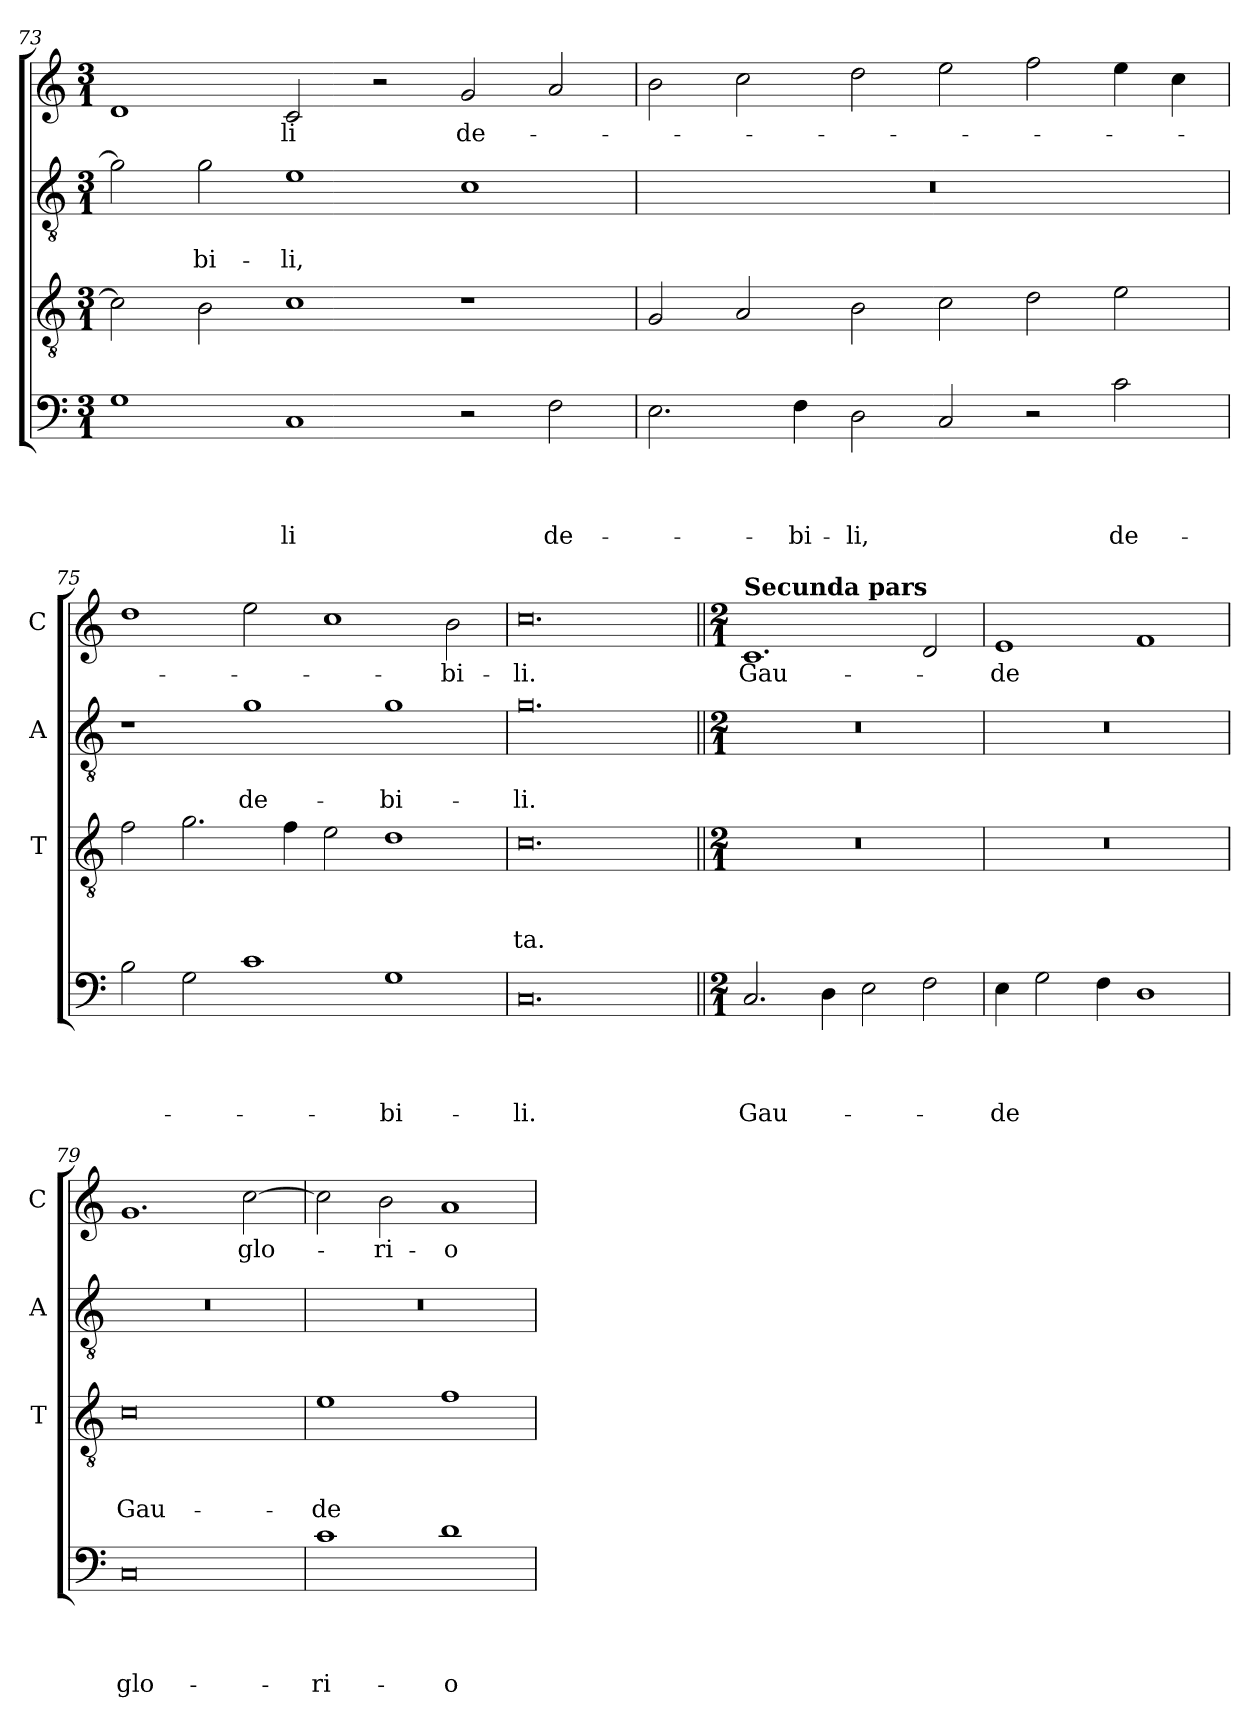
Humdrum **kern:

**kern	**text	**text	**text	**text	**kern	**text	**text	**text	**kern	**text	**text	**kern	**text
*part4	*part4	*part4	*part4	*part4	*part3	*part3	*part3	*part3	*part2	*part2	*part2	*part1	*part1
*staff4	*staff4	*staff4	*staff4	*staff4	*staff3	*staff3	*staff3	*staff3	*staff2	*staff2	*staff2	*staff1	*staff1
*	*	*	*	*	*I'T	*	*	*	*I'A	*	*	*I'C	*
*clefF4	*	*	*	*	*clefGv2	*	*	*	*clefGv2	*	*	*clefG2	*
*k[]	*	*	*	*	*k[]	*	*	*	*k[]	*	*	*k[]	*
*C:	*	*	*	*	*C:	*	*	*	*C:	*	*	*C:	*
*M3/1	*	*	*	*	*M3/1	*	*	*	*M3/1	*	*	*M3/1	*
=73	=73	=73	=73	=73	=73	=73	=73	=73	=73	=73	=73	=73	=73
1G	.	.	.	.	2c\]	.	.	.	2g\]	.	.	1d	.
!	!	!	!	!	!	!	!	!	!	!	!LO:LY:b	!	!
.	.	.	.	.	2B\	.	.	.	2g\	.	-bi-	.	.
!	!	!	!	!LO:LY:b	!	!	!	!	!	!	!LO:LY:b	!	!LO:LY:b
1C	.	.	.	-li	1c	.	.	.	1e	.	-li,	2c/	-li
.	.	.	.	.	.	.	.	.	.	.	.	2r	.
!	!	!	!	!	!	!	!	!	!	!	!	!	!LO:LY:b
2r	.	.	.	.	1r	.	.	.	1c	.	.	2g/	de-
!	!	!	!	!LO:LY:b	!	!	!	!	!	!	!	!	!
2F\	.	.	.	de-	.	.	.	.	.	.	.	2a/	.
=74	=74	=74	=74	=74	=74	=74	=74	=74	=74	=74	=74	=74	=74
2.E\	.	.	.	.	2G/	.	.	.	0.r	.	.	2b\	.
.	.	.	.	.	2A/	.	.	.	.	.	.	2cc\	.
!	!	!	!	!LO:LY:b	!	!	!	!	!	!	!	!	!
4F\	.	.	.	-bi-	.	.	.	.	.	.	.	.	.
!	!	!	!	!LO:LY:b	!	!	!	!	!	!	!	!	!
2D\	.	.	.	-li,	2B\	.	.	.	.	.	.	2dd\	.
2C/	.	.	.	.	2c\	.	.	.	.	.	.	2ee\	.
2r	.	.	.	.	2d\	.	.	.	.	.	.	2ff\	.
!	!	!	!	!LO:LY:b	!	!	!	!	!	!	!	!	!
2c\	.	.	.	de-	2e\	.	.	.	.	.	.	4ee\	.
.	.	.	.	.	.	.	.	.	.	.	.	4cc\	.
=75	=75	=75	=75	=75	=75	=75	=75	=75	=75	=75	=75	=75	=75
2B\	.	.	.	.	2f\	.	.	.	1r	.	.	1dd	.
2G\	.	.	.	.	2.g\	.	.	.	.	.	.	.	.
!	!	!	!	!	!	!	!	!	!	!	!LO:LY:b	!	!
1c	.	.	.	.	.	.	.	.	1g	.	de-	2ee\	.
.	.	.	.	.	4f\	.	.	.	.	.	.	.	.
.	.	.	.	.	2e\	.	.	.	.	.	.	1cc	.
!	!	!	!	!LO:LY:b	!	!	!	!	!	!	!LO:LY:b	!	!
1G	.	.	.	-bi-	1d	.	.	.	1g	.	-bi-	.	.
!	!	!	!	!	!	!	!	!	!	!	!	!	!LO:LY:b
.	.	.	.	.	.	.	.	.	.	.	.	2b\	-bi-
=76	=76	=76	=76	=76	=76	=76	=76	=76	=76	=76	=76	=76	=76
!	!	!	!	!LO:LY:b	!	!	!	!LO:LY:b	!	!	!LO:LY:b	!	!LO:LY:b
0.C	.	.	.	-li.	0.c	.	.	-ta.	0.g	.	-li.	0.cc	-li.
!!LO:PB:g=z
=77||	=77||	=77||	=77||	=77||	=77||	=77||	=77||	=77||	=77||	=77||	=77||	=77||	=77||
*M2/1	*	*	*	*	*M2/1	*	*	*	*M2/1	*	*	*M2/1	*
!	!	!	!	!	!	!	!	!	!	!	!	!LO:TX:a:B:t=Secunda pars	!
!	!	!	!	!LO:LY:b	!	!	!	!	!	!	!	!	!LO:LY:b
2.C/	.	.	.	Gau-	0r	.	.	.	0r	.	.	1.c	Gau-
4D\	.	.	.	.	.	.	.	.	.	.	.	.	.
2E\	.	.	.	.	.	.	.	.	.	.	.	.	.
2F\	.	.	.	.	.	.	.	.	.	.	.	2d/	.
=78	=78	=78	=78	=78	=78	=78	=78	=78	=78	=78	=78	=78	=78
!	!	!	!	!LO:LY:b	!	!	!	!	!	!	!	!	!LO:LY:b
4E\	.	.	.	-de	0r	.	.	.	0r	.	.	1e	-de
2G\	.	.	.	.	.	.	.	.	.	.	.	.	.
4F\	.	.	.	.	.	.	.	.	.	.	.	.	.
1D	.	.	.	.	.	.	.	.	.	.	.	1f	.
=79	=79	=79	=79	=79	=79	=79	=79	=79	=79	=79	=79	=79	=79
!	!	!	!	!LO:LY:b	!	!	!	!LO:LY:b	!	!	!	!	!
0C	.	.	.	glo-	0c	.	.	Gau-	0r	.	.	1.g	.
!	!	!	!	!	!	!	!	!	!	!	!	!	!LO:LY:b
.	.	.	.	.	.	.	.	.	.	.	.	[2cc\	glo-
=80	=80	=80	=80	=80	=80	=80	=80	=80	=80	=80	=80	=80	=80
!	!	!	!	!LO:LY:b	!	!	!	!LO:LY:b	!	!	!	!	!
1c	.	.	.	-ri-	1e	.	.	-de	0r	.	.	2cc\]	.
!	!	!	!	!	!	!	!	!	!	!	!	!	!LO:LY:b
.	.	.	.	.	.	.	.	.	.	.	.	2b\	-ri-
!	!	!	!	!LO:LY:b	!	!	!	!	!	!	!	!	!LO:LY:b
1d	.	.	.	-o-	1f	.	.	.	.	.	.	1a	-o-
=	=	=	=	=	=	=	=	=	=	=	=	=	=
*-	*-	*-	*-	*-	*-	*-	*-	*-	*-	*-	*-	*-	*-
